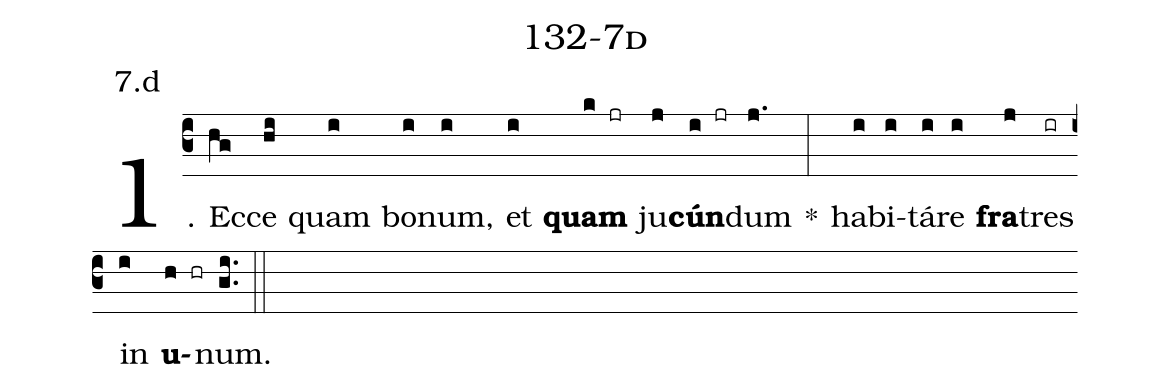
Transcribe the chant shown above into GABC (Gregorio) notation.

name: 132-7d;
annotation: 7.d;
%%
(c3)1. Ec(hg)ce(hi) quam(i) bo(i)num,(i) et(i) <b>quam</b>(k jr) ju(j)<b>cún</b>(i jr)dum(j.) *(:) ha(i)bi(i)tá(i)re(i) <b>fra</b>(j)tres(ir) in(i) <b>u</b>(h hr)num.(gi..) (::)
